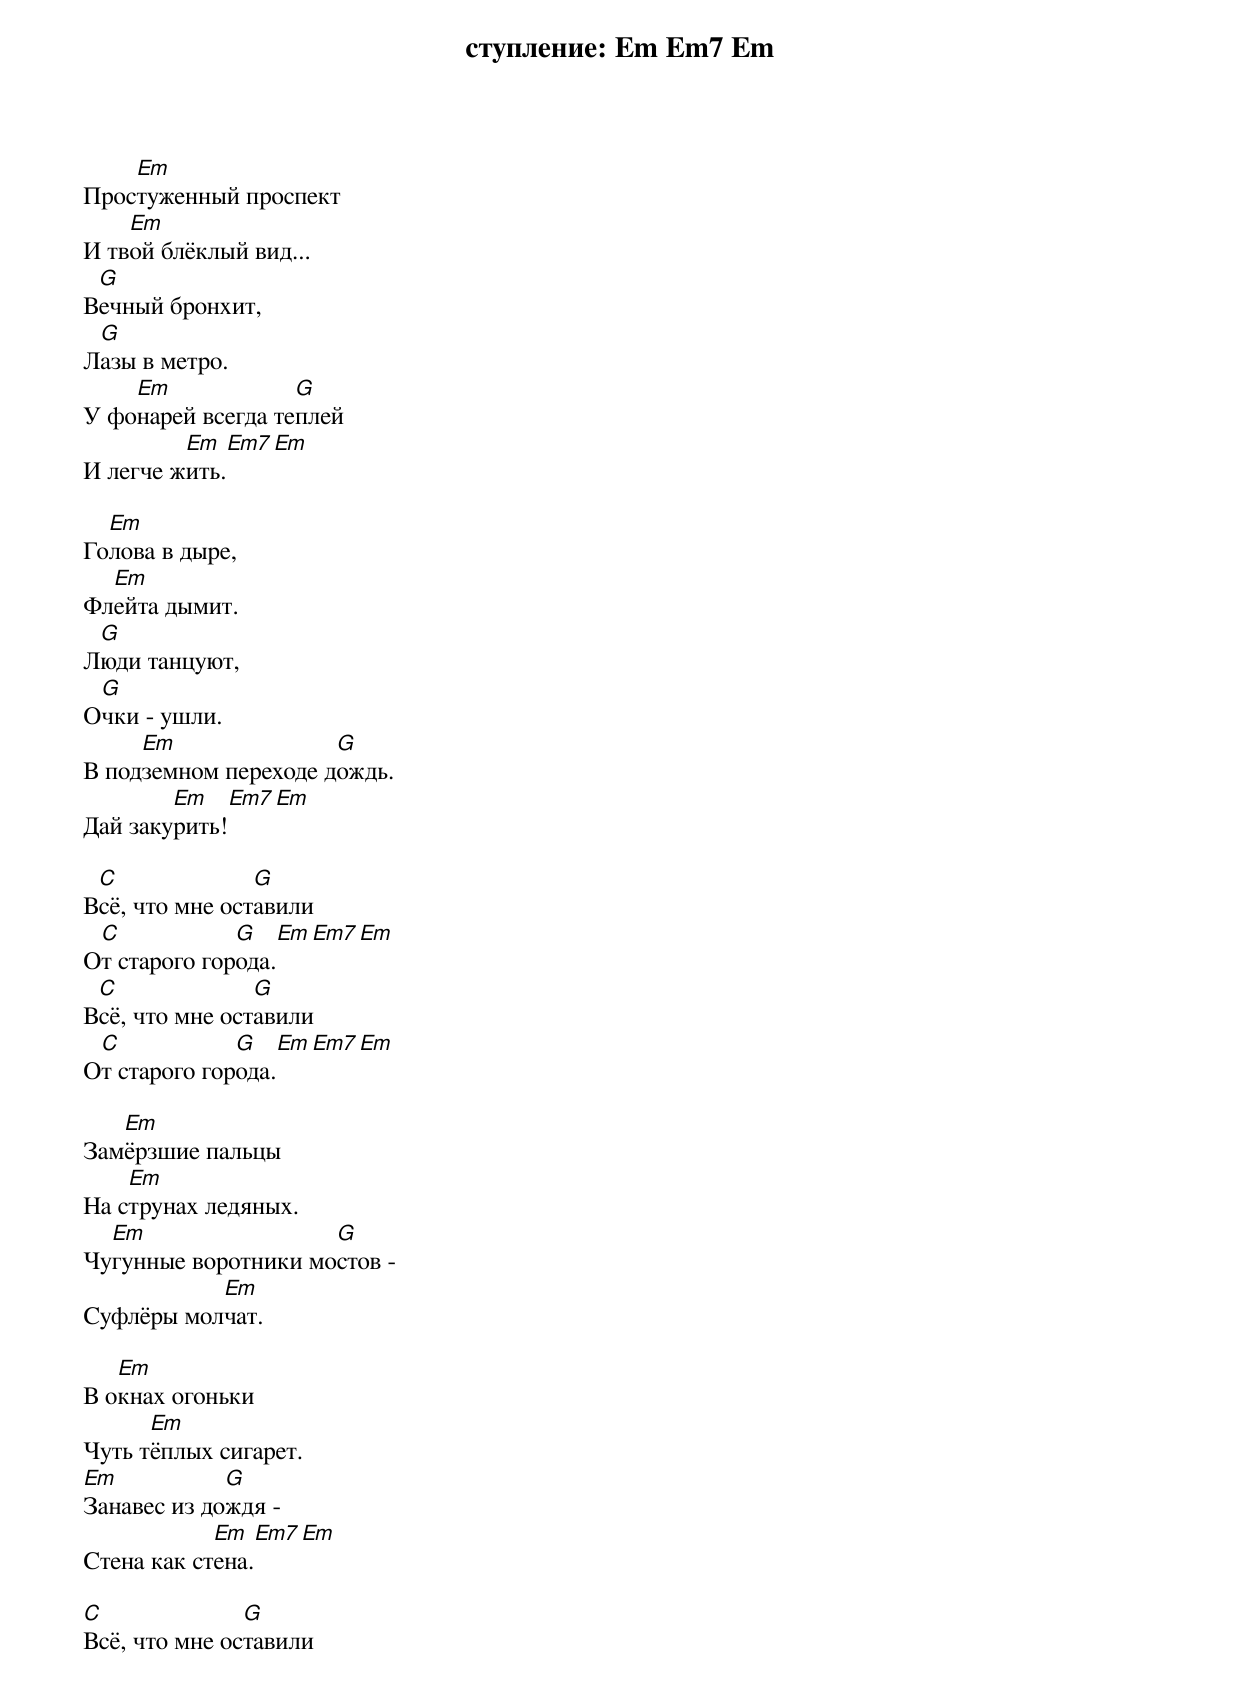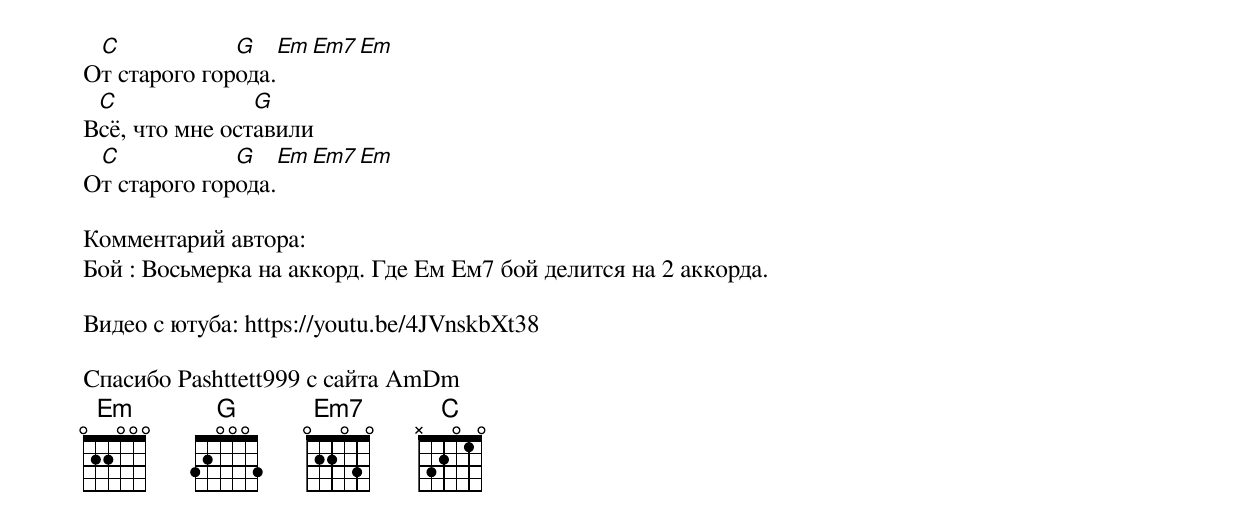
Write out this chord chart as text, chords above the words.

ступление: Еm Еm7 Em

    Em
Простуженный проспект
    Em
И твой блёклый вид...
 G
Вечный бронхит,
 G
Лазы в метро.
    Em             G
У фонарей всегда теплей
         Em    Em7  Em
И легче жить.

  Em
Голова в дыре,
  Em
Флейта дымит.
 G
Люди танцуют,
 G
Очки - ушли.
     Em               G
В подземном переходе дождь.
        Em     Em7   Em
Дай закурить!

 C              G
Всё, что мне оставили
 C            G    Em  Em7  Em
От старого города.
 C              G
Всё, что мне оставили
 C            G    Em  Em7  Em
От старого города.

   Em
Замёрзшие пальцы
    Em
На струнах ледяных.
  Em                 G
Чугунные воротники мостов -
           Em
Суфлёры молчат.

   Em
В окнах огоньки
      Em
Чуть тёплых сигарет.
Em           G
Занавес из дождя -
            Em   Em7  Em
Стена как стена.

C              G
Всё, что мне оставили
 C            G    Em  Em7  Em
От старого города.
 C              G
Всё, что мне оставили
 C            G    Em  Em7  Em
От старого города.

Комментарий автора:
Бой : Восьмерка на аккорд. Где Ем Ем7 бой делится на 2 аккорда.

Видео с ютуба: https://youtu.be/4JVnskbXt38

Спасибо Pashttett999 с сайта AmDm
